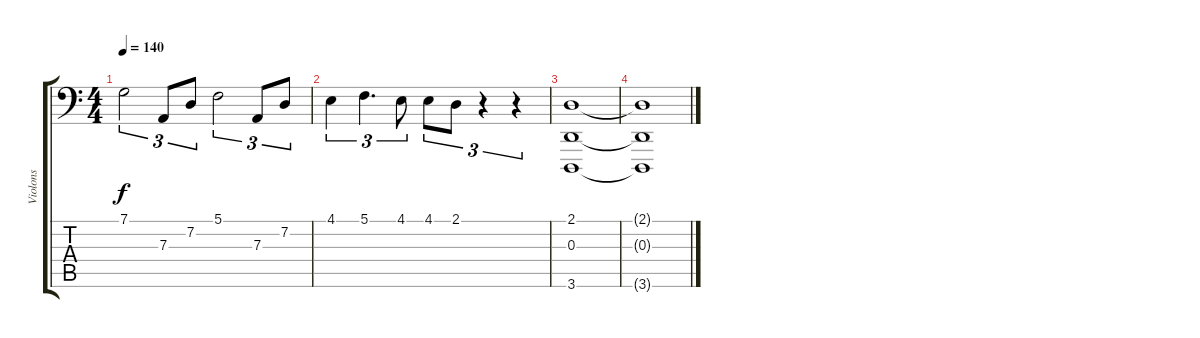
\track ("Violons" "Violons") {instrument violin}
\staff {score tabs}
\tuning (C3 G2 D2 A1 E1 B0) {hide}
\ts (4 4)
\tempo 140
\clef f4
\ks c
7.1.2{tu (3 2) dy f} 7.3.8{tu (3 2)} 7.2.8{tu (3 2)} 5.1.2{tu (3 2)} 7.3.8{tu (3 2)} 7.2.8{tu (3 2)} |
4.1.4{tu (3 2)} 5.1.4{d tu (3 2)} 4.1.8{tu (3 2)} 4.1.8{tu (3 2)} 2.1.8{tu (3 2)} r.4{tu (3 2)} r.4{tu (3 2)} |
(2.1 0.3 3.6).1 |
(2.1{t} 0.3{t} 3.6{t}).1
